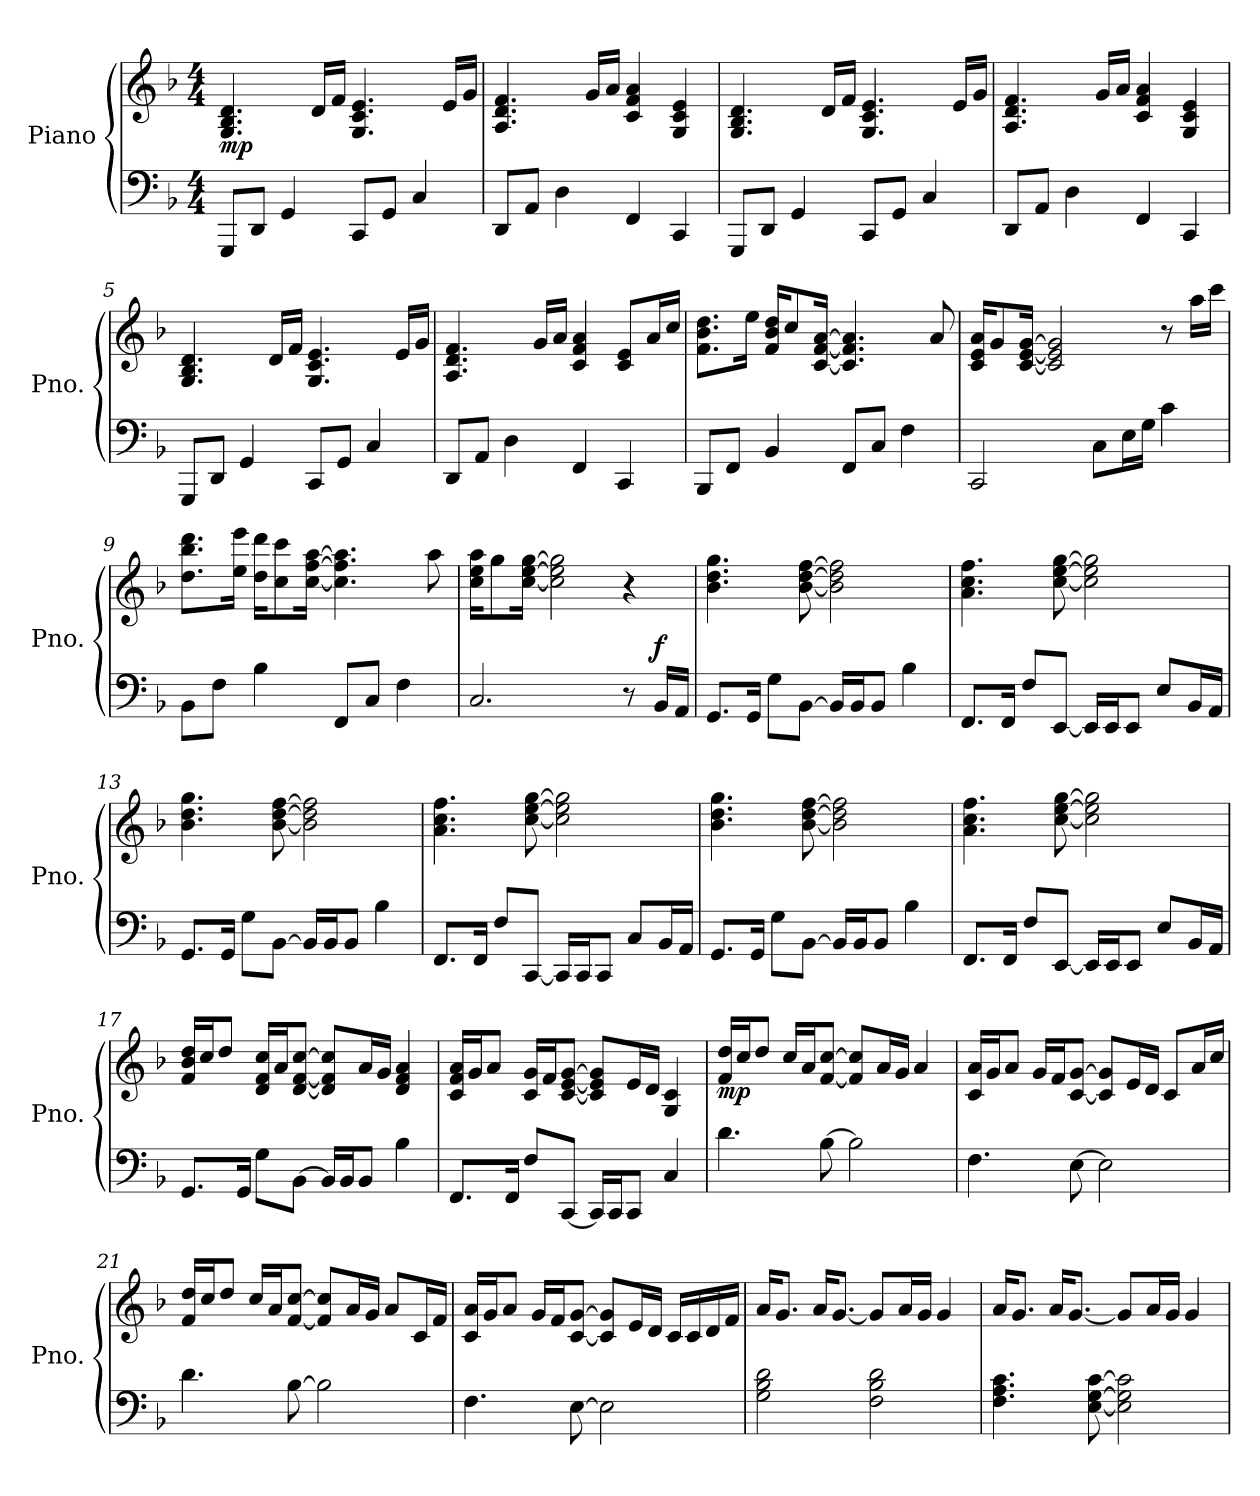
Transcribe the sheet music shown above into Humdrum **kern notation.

**kern	**kern	**dynam
*part1	*part1	*part1
*staff2	*staff1	*staff1/2
*I"Piano	*	*
*I'Pno.	*	*
*clefF4	*clefG2	*
*k[b-]	*k[b-]	*
*M4/4	*M4/4	*
*MM63	*MM63	*
=1	=1	=1
!	!	!LO:DY:b
8GGG/L	4.G/ 4.B-/ 4.d/	mp
8DD/J	.	.
4GG/	.	.
.	16d/LL	.
.	16f/JJ	.
8CC/L	4.G/ 4.c/ 4.e/	.
8GG/J	.	.
4C/	.	.
.	16e/LL	.
.	16g/JJ	.
=2	=2	=2
8DD/L	4.A/ 4.d/ 4.f/	.
8AA/J	.	.
4D\	.	.
.	16g/LL	.
.	16a/JJ	.
4FF/	4c/ 4f/ 4a/	.
4CC/	4G/ 4c/ 4e/	.
=3	=3	=3
8GGG/L	4.G/ 4.B-/ 4.d/	.
8DD/J	.	.
4GG/	.	.
.	16d/LL	.
.	16f/JJ	.
8CC/L	4.G/ 4.c/ 4.e/	.
8GG/J	.	.
4C/	.	.
.	16e/LL	.
.	16g/JJ	.
=4	=4	=4
8DD/L	4.A/ 4.d/ 4.f/	.
8AA/J	.	.
4D\	.	.
.	16g/LL	.
.	16a/JJ	.
4FF/	4c/ 4f/ 4a/	.
4CC/	4G/ 4c/ 4e/	.
=5	=5	=5
8GGG/L	4.G/ 4.B-/ 4.d/	.
8DD/J	.	.
4GG/	.	.
.	16d/LL	.
.	16f/JJ	.
8CC/L	4.G/ 4.c/ 4.e/	.
8GG/J	.	.
4C/	.	.
.	16e/LL	.
.	16g/JJ	.
!!LO:LB:g=z
=6	=6	=6
8DD/L	4.A/ 4.d/ 4.f/	.
8AA/J	.	.
4D\	.	.
.	16g/LL	.
.	16a/JJ	.
4FF/	4c/ 4f/ 4a/	.
4CC/	8c/ 8e/L	.
.	16a/L	.
.	16cc/JJ	.
=7	=7	=7
8BBB-/L	8.f\ 8.b-\ 8.dd\L	.
8FF/J	.	.
.	16ee\Jk	.
4BB-/	16f/ 16b-/ 16dd/KL	.
.	8cc/	.
.	[16c/ [16f/ [16a/Jk	.
8FF/L	4.c/] 4.f/] 4.a/]	.
8C/J	.	.
4F\	.	.
.	8a/	.
=8	=8	=8
2CC/	16c/ 16e/ 16a/KL	.
.	8g/	.
.	[16c/ [16e/ [16g/Jk	.
.	2c/] 2e/] 2g/]	.
8C\L	.	.
16E\L	.	.
16G\JJ	.	.
4c\	8r	.
.	16aa\LL	.
.	16ccc\JJ	.
=9	=9	=9
8BB-\L	8.dd\ 8.bb-\ 8.ddd\L	.
8F\J	.	.
.	16ee\ 16eee\Jk	.
4B-\	16dd\ 16ddd\KL	.
.	8cc\ 8ccc\	.
.	[16cc\ [16ff\ [16aa\Jk	.
8FF/L	4.cc\] 4.ff\] 4.aa\]	.
8C/J	.	.
4F\	.	.
.	8aa\	.
!!LO:LB:g=z
=10	=10	=10
2.C/	16cc\ 16ee\ 16aa\KL	.
.	8gg\	.
.	[16cc\ [16ee\ [16gg\Jk	.
.	2cc\] 2ee\] 2gg\]	.
8r	4r	.
!	!	!LO:DY:a=2
16BB-/LL	.	f
16AA/JJ	.	.
=11	=11	=11
8.GG/L	4.b-\ 4.dd\ 4.gg\	.
16GG/Jk	.	.
8G\L	.	.
[8BB-\J	[8b-\ [8dd\ [8ff\	.
16BB-/LL]	2b-\] 2dd\] 2ff\]	.
16BB-/J	.	.
8BB-/J	.	.
4B-\	.	.
=12	=12	=12
8.FF/L	4.a\ 4.cc\ 4.ff\	.
16FF/Jk	.	.
8F/L	.	.
[8EE/J	[8cc\ [8ee\ [8gg\	.
16EE/LL]	2cc\] 2ee\] 2gg\]	.
16EE/J	.	.
8EE/J	.	.
8E/L	.	.
16BB-/L	.	.
16AA/JJ	.	.
=13	=13	=13
8.GG/L	4.b-\ 4.dd\ 4.gg\	.
16GG/Jk	.	.
8G\L	.	.
[8BB-\J	[8b-\ [8dd\ [8ff\	.
16BB-/LL]	2b-\] 2dd\] 2ff\]	.
16BB-/J	.	.
8BB-/J	.	.
4B-\	.	.
!!LO:LB:g=z
=14	=14	=14
8.FF/L	4.a\ 4.cc\ 4.ff\	.
16FF/Jk	.	.
8F/L	.	.
[8CC/J	[8cc\ [8ee\ [8gg\	.
16CC/LL]	2cc\] 2ee\] 2gg\]	.
16CC/J	.	.
8CC/J	.	.
8C/L	.	.
16BB-/L	.	.
16AA/JJ	.	.
=15	=15	=15
8.GG/L	4.b-\ 4.dd\ 4.gg\	.
16GG/Jk	.	.
8G\L	.	.
[8BB-\J	[8b-\ [8dd\ [8ff\	.
16BB-/LL]	2b-\] 2dd\] 2ff\]	.
16BB-/J	.	.
8BB-/J	.	.
4B-\	.	.
=16	=16	=16
8.FF/L	4.a\ 4.cc\ 4.ff\	.
16FF/Jk	.	.
8F/L	.	.
[8EE/J	[8cc\ [8ee\ [8gg\	.
16EE/LL]	2cc\] 2ee\] 2gg\]	.
16EE/J	.	.
8EE/J	.	.
8E/L	.	.
16BB-/L	.	.
16AA/JJ	.	.
=17	=17	=17
8.GG/L	16f/ 16b-/ 16dd/LL	.
.	16cc/J	.
.	8dd/J	.
16GG/Jk	.	.
8G\L	16d/ 16f/ 16cc/LL	.
.	16a/J	.
[8BB-\J	[8d/ [8f/ [8cc/J	.
16BB-/LL]	8d/] 8f/] 8cc/]L	.
16BB-/J	.	.
8BB-/J	16a/L	.
.	16g/JJ	.
4B-\	4d/ 4f/ 4a/	.
!!LO:LB:g=z
=18	=18	=18
8.FF/L	16c/ 16f/ 16a/LL	.
.	16g/J	.
.	8a/J	.
16FF/Jk	.	.
8F/L	16c/ 16g/LL	.
.	16f/J	.
[8CC/J	[8c/ [8e/ [8g/J	.
16CC/LL]	8c/] 8e/] 8g/]L	.
16CC/J	.	.
8CC/J	16e/L	.
.	16d/JJ	.
4C/	4G/ 4c/	.
=19	=19	=19
!	!	!LO:DY:b
4.d\	16f/ 16dd/LL	mp
.	16cc/J	.
.	8dd/J	.
.	16cc/LL	.
.	16a/J	.
[8B-\	[8f/ [8cc/J	.
2B-\]	8f/] 8cc/]L	.
.	16a/L	.
.	16g/JJ	.
.	4a/	.
=20	=20	=20
4.F\	16c/ 16a/LL	.
.	16g/J	.
.	8a/J	.
.	16g/LL	.
.	16f/J	.
[8E\	[8c/ [8g/J	.
2E\]	8c/] 8g/]L	.
.	16e/L	.
.	16d/JJ	.
.	8c/L	.
.	16a/L	.
.	16cc/JJ	.
!!LO:PB:g=z
=21	=21	=21
4.d\	16f/ 16dd/LL	.
.	16cc/J	.
.	8dd/J	.
.	16cc/LL	.
.	16a/J	.
[8B-\	[8f/ [8cc/J	.
2B-\]	8f/] 8cc/]L	.
.	16a/L	.
.	16g/JJ	.
.	8a/L	.
.	16c/L	.
.	16f/JJ	.
=22	=22	=22
4.F\	16c/ 16a/LL	.
.	16g/J	.
.	8a/J	.
.	16g/LL	.
.	16f/J	.
[8E\	[8c/ [8g/J	.
2E\]	8c/] 8g/]L	.
.	16e/L	.
.	16d/JJ	.
.	16c/LL	.
.	16c/	.
.	16d/	.
.	16f/JJ	.
=23	=23	=23
2G\ 2B-\ 2d\	16a/KL	.
.	8.g/J	.
.	16a/KL	.
.	[8.g/J	.
2F\ 2B-\ 2d\	8g/L]	.
.	16a/L	.
.	16g/JJ	.
.	4g/	.
=24	=24	=24
4.F\ 4.A\ 4.c\	16a/KL	.
.	8.g/J	.
.	16a/KL	.
.	[8.g/J	.
[8E\ [8G\ [8c\	.	.
2E\] 2G\] 2c\]	8g/L]	.
.	16a/L	.
.	16g/JJ	.
.	4g/	.
=	=	=
*-	*-	*-
